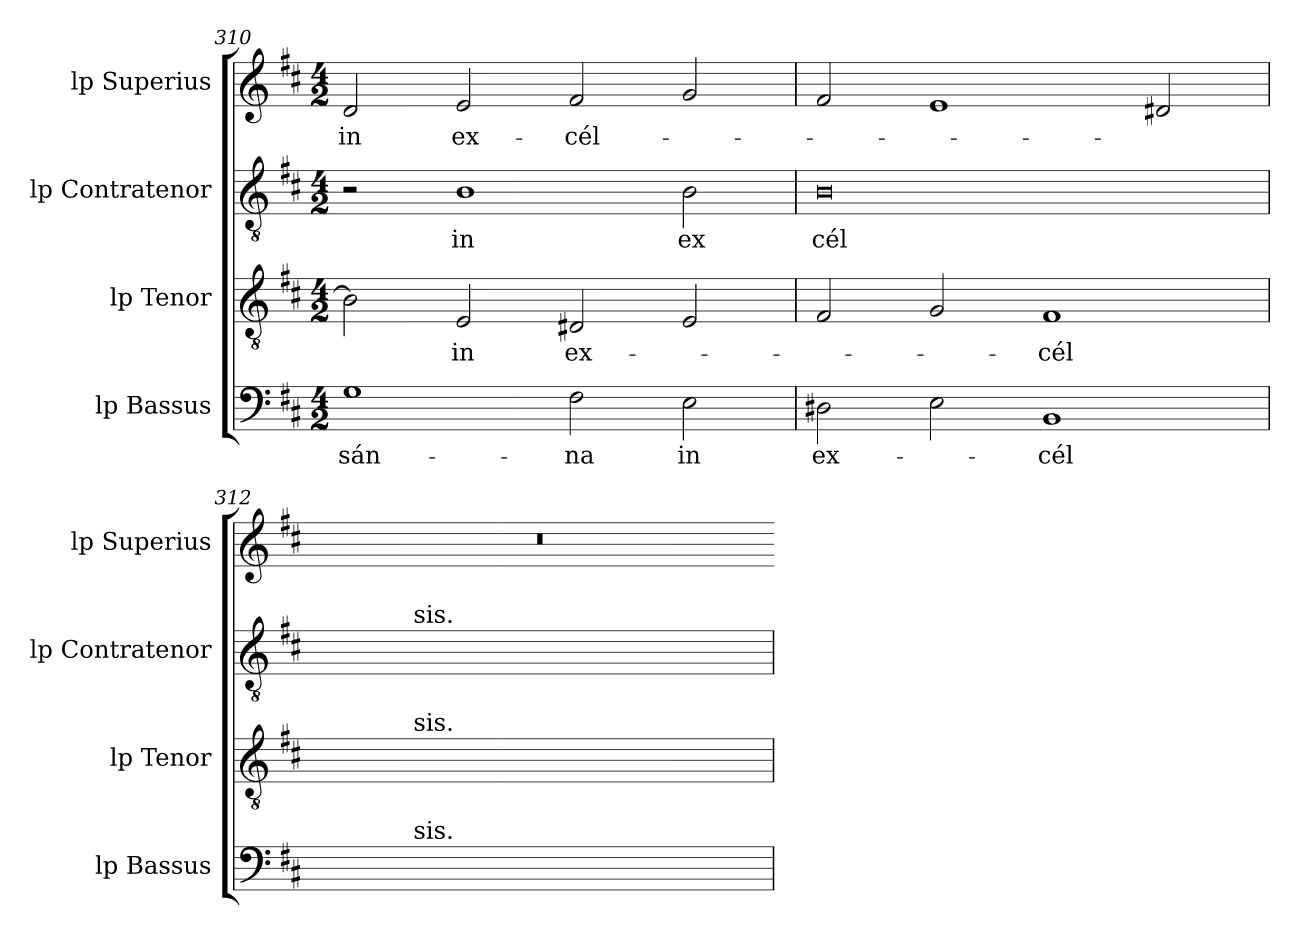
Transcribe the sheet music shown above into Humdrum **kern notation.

**kern	**text	**kern	**text	**kern	**text	**kern	**text
*part4	*part4	*part3	*part3	*part2	*part2	*part1	*part1
*staff4	*staff4	*staff3	*staff3	*staff2	*staff2	*staff1	*staff1
*I"lp Bassus	*	*I"lp Tenor	*	*I"lp Contratenor	*	*I"lp Superius	*
*I'lp Bassus	*	*I'lp Tenor	*	*I'lp Contratenor	*	*I'lp Superius	*
*clefF4	*	*clefGv2	*	*clefGv2	*	*clefG2	*
*k[f#c#]	*	*k[f#c#]	*	*k[f#c#]	*	*k[f#c#]	*
*D:	*	*D:	*	*D:	*	*D:	*
*M4/2	*	*M4/2	*	*M4/2	*	*M4/2	*
=310	=310	=310	=310	=310	=310	=310	=310
!	!LO:LY:b:cj	!	!	!	!	!	!LO:LY:b:cj
1G	-sán-	2B\]	.	2r	.	2d/	in
!	!	!	!LO:LY:b:cj	!	!LO:LY:b:cj	!	!LO:LY:b:cj
.	.	2E/	in	1B	in	2e/	ex-
!	!LO:LY:b:cj	!	!LO:LY:b:cj	!	!	!	!LO:LY:b
2F#\	-na	2D#X/	ex-	.	.	2f#/	-cél-
!	!LO:LY:b:cj	!	!	!	!LO:LY:b:cj	!	!
2E\	in	2E/	.	2B\	ex	2g/	.
=311	=311	=311	=311	=311	=311	=311	=311
!	!LO:LY:b:cj	!	!	!	!LO:LY:b:cj	!	!
2D#X\	ex-	2F#/	.	0B	cél	2f#/	.
2E\	.	2G/	.	.	.	1e	.
!	!LO:LY:b:cj	!	!LO:LY:b:cj	!	!	!	!
1BB	-cél-	1F#	-cél-	.	.	.	.
.	.	.	.	.	.	2d#X/	.
=312	=312	=312	=312	=312	=312	=312	=312
4.ryy	.	4.ryy	.	4.ryy	.	0r	.
!	!	!	!	!LO:TX:a:t=sis.	!	!	!
!	!	!LO:TX:a:t=sis.	!	!	!	!	!
!LO:TX:a:t=sis.	!	!	!	!	!	!	!
1ryy	.	1ryy	.	1ryy	.	.	.
2ryy	.	2ryy	.	2ryy	.	.	.
8ryy	.	8ryy	.	8ryy	.	.	.
=	=!	=	=!	=	=!	=!	=!
*-	*-	*-	*-	*-	*-	*-	*-
